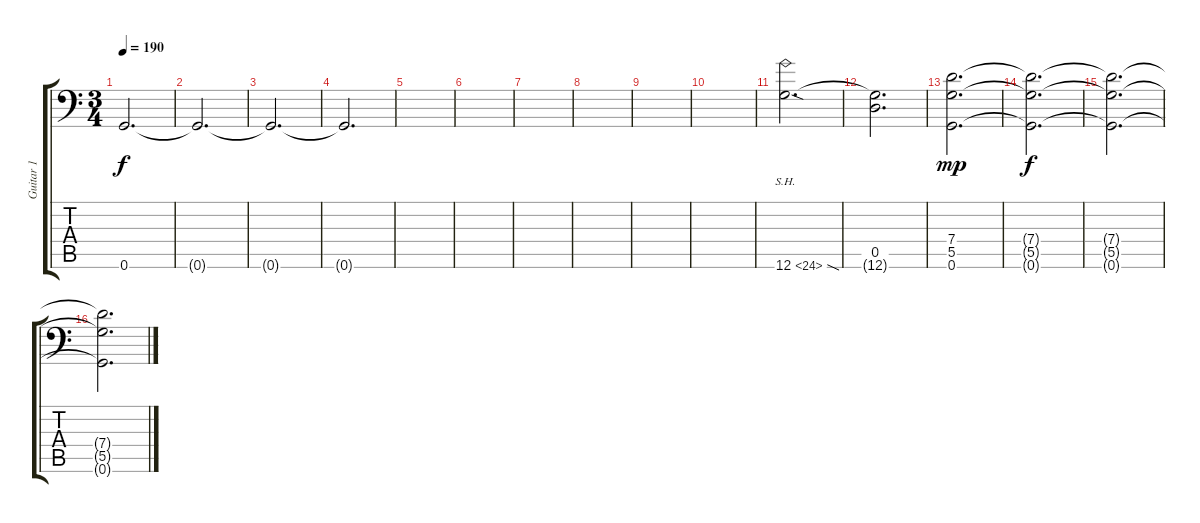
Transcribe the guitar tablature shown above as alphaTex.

\track ("Guitar 1" "Guitar 1") {instrument distortionguitar}
\staff {score tabs}
\tuning (A3 E3 C3 G2 D2 G1) {hide}
\ts (3 4)
\tempo 190
\clef f4
\ks c
0.6{t}.2{d dy f} |
0.6{t}.2{d} |
0.6{t}.2{d} |
0.6{t}.2{d} |
|
|
|
|
|
|
12.6{sh 12 sod}.2{d} |
(0.5 12.6{t}).2{d} |
(7.4 5.5 0.6).2{d dy mp} |
(7.4{t} 5.5{t} 0.6{t}).2{d dy f} |
(7.4{t} 5.5{t} 0.6{t}).2{d} |
(7.4{t} 5.5{t} 0.6{t}).2{d}
